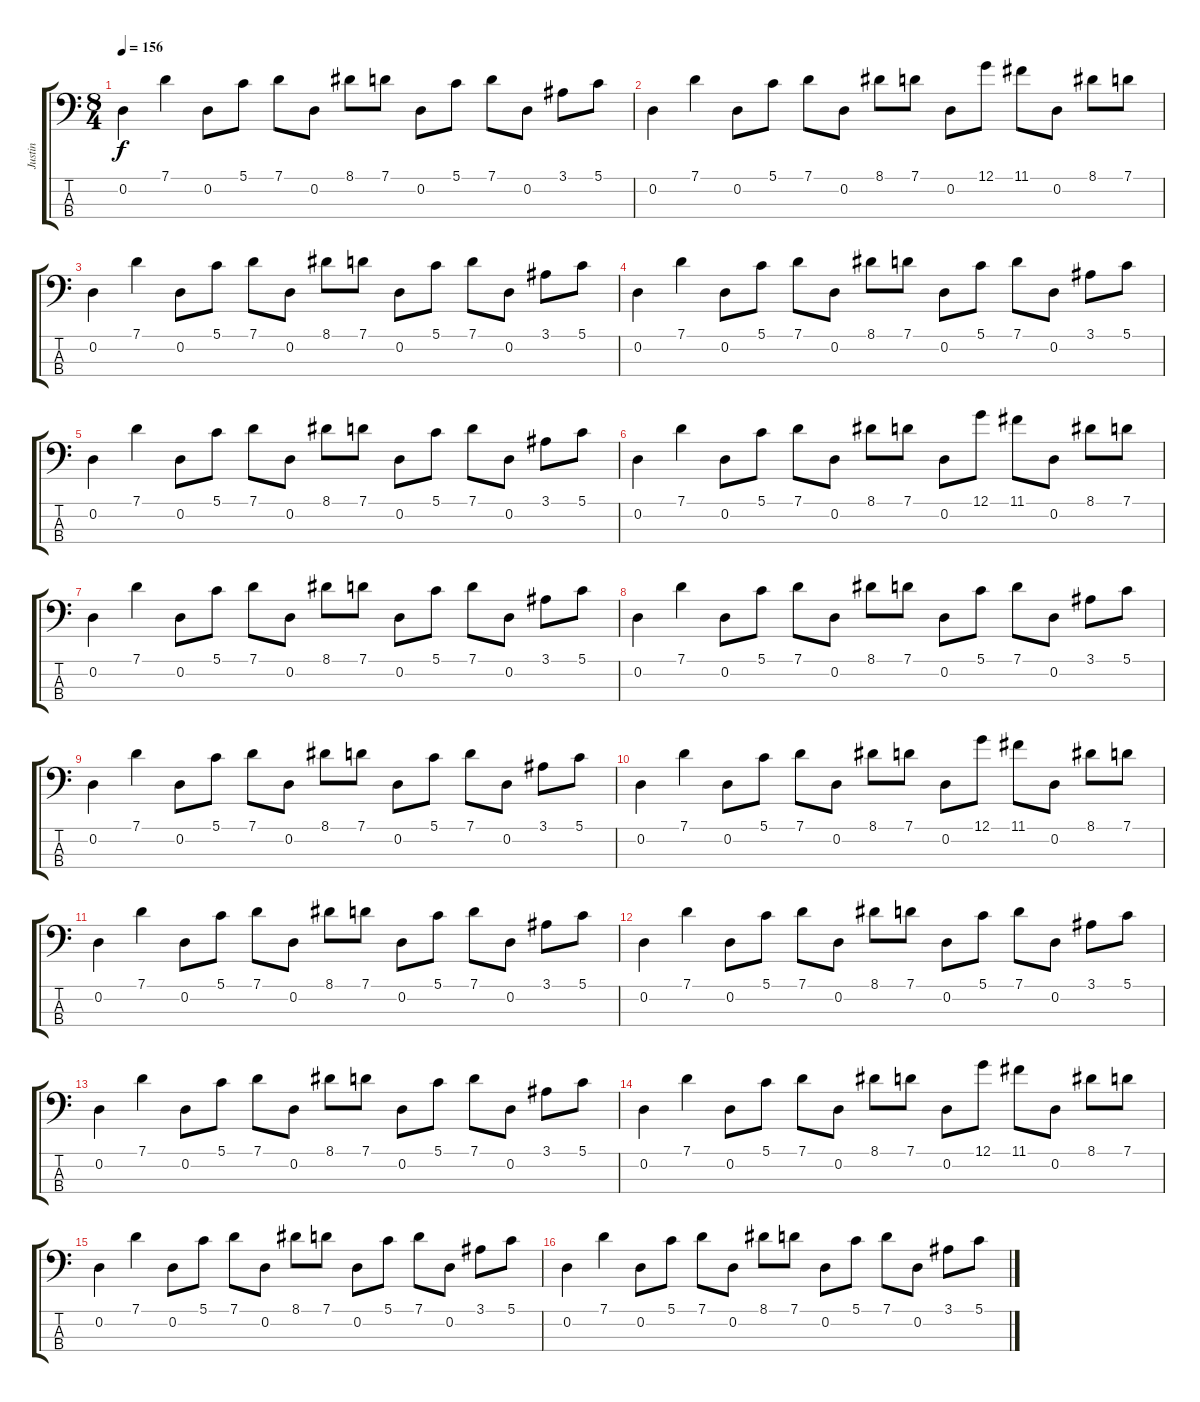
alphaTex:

\track ("Justin " "Justin ") {instrument electricbassfinger}
\staff {score tabs}
\tuning (G2 D2 A1 D1) {hide}
\ts (8 4)
\tempo 156
\clef f4
\ks c
0.2.4{dy f} 7.1.4 0.2.8 5.1.8 7.1.8 0.2.8 8.1.8 7.1.8 0.2.8 5.1.8 7.1.8 0.2.8 3.1.8 5.1.8 |
0.2.4 7.1.4 0.2.8 5.1.8 7.1.8 0.2.8 8.1.8 7.1.8 0.2.8 12.1.8 11.1.8 0.2.8 8.1.8 7.1.8 |
0.2.4 7.1.4 0.2.8 5.1.8 7.1.8 0.2.8 8.1.8 7.1.8 0.2.8 5.1.8 7.1.8 0.2.8 3.1.8 5.1.8 |
0.2.4 7.1.4 0.2.8 5.1.8 7.1.8 0.2.8 8.1.8 7.1.8 0.2.8 5.1.8 7.1.8 0.2.8 3.1.8 5.1.8 |
0.2.4 7.1.4 0.2.8 5.1.8 7.1.8 0.2.8 8.1.8 7.1.8 0.2.8 5.1.8 7.1.8 0.2.8 3.1.8 5.1.8 |
0.2.4 7.1.4 0.2.8 5.1.8 7.1.8 0.2.8 8.1.8 7.1.8 0.2.8 12.1.8 11.1.8 0.2.8 8.1.8 7.1.8 |
0.2.4 7.1.4 0.2.8 5.1.8 7.1.8 0.2.8 8.1.8 7.1.8 0.2.8 5.1.8 7.1.8 0.2.8 3.1.8 5.1.8 |
0.2.4 7.1.4 0.2.8 5.1.8 7.1.8 0.2.8 8.1.8 7.1.8 0.2.8 5.1.8 7.1.8 0.2.8 3.1.8 5.1.8 |
0.2.4 7.1.4 0.2.8 5.1.8 7.1.8 0.2.8 8.1.8 7.1.8 0.2.8 5.1.8 7.1.8 0.2.8 3.1.8 5.1.8 |
0.2.4 7.1.4 0.2.8 5.1.8 7.1.8 0.2.8 8.1.8 7.1.8 0.2.8 12.1.8 11.1.8 0.2.8 8.1.8 7.1.8 |
0.2.4 7.1.4 0.2.8 5.1.8 7.1.8 0.2.8 8.1.8 7.1.8 0.2.8 5.1.8 7.1.8 0.2.8 3.1.8 5.1.8 |
0.2.4 7.1.4 0.2.8 5.1.8 7.1.8 0.2.8 8.1.8 7.1.8 0.2.8 5.1.8 7.1.8 0.2.8 3.1.8 5.1.8 |
0.2.4 7.1.4 0.2.8 5.1.8 7.1.8 0.2.8 8.1.8 7.1.8 0.2.8 5.1.8 7.1.8 0.2.8 3.1.8 5.1.8 |
0.2.4 7.1.4 0.2.8 5.1.8 7.1.8 0.2.8 8.1.8 7.1.8 0.2.8 12.1.8 11.1.8 0.2.8 8.1.8 7.1.8 |
0.2.4 7.1.4 0.2.8 5.1.8 7.1.8 0.2.8 8.1.8 7.1.8 0.2.8 5.1.8 7.1.8 0.2.8 3.1.8 5.1.8 |
0.2.4 7.1.4 0.2.8 5.1.8 7.1.8 0.2.8 8.1.8 7.1.8 0.2.8 5.1.8 7.1.8 0.2.8 3.1.8 5.1.8
